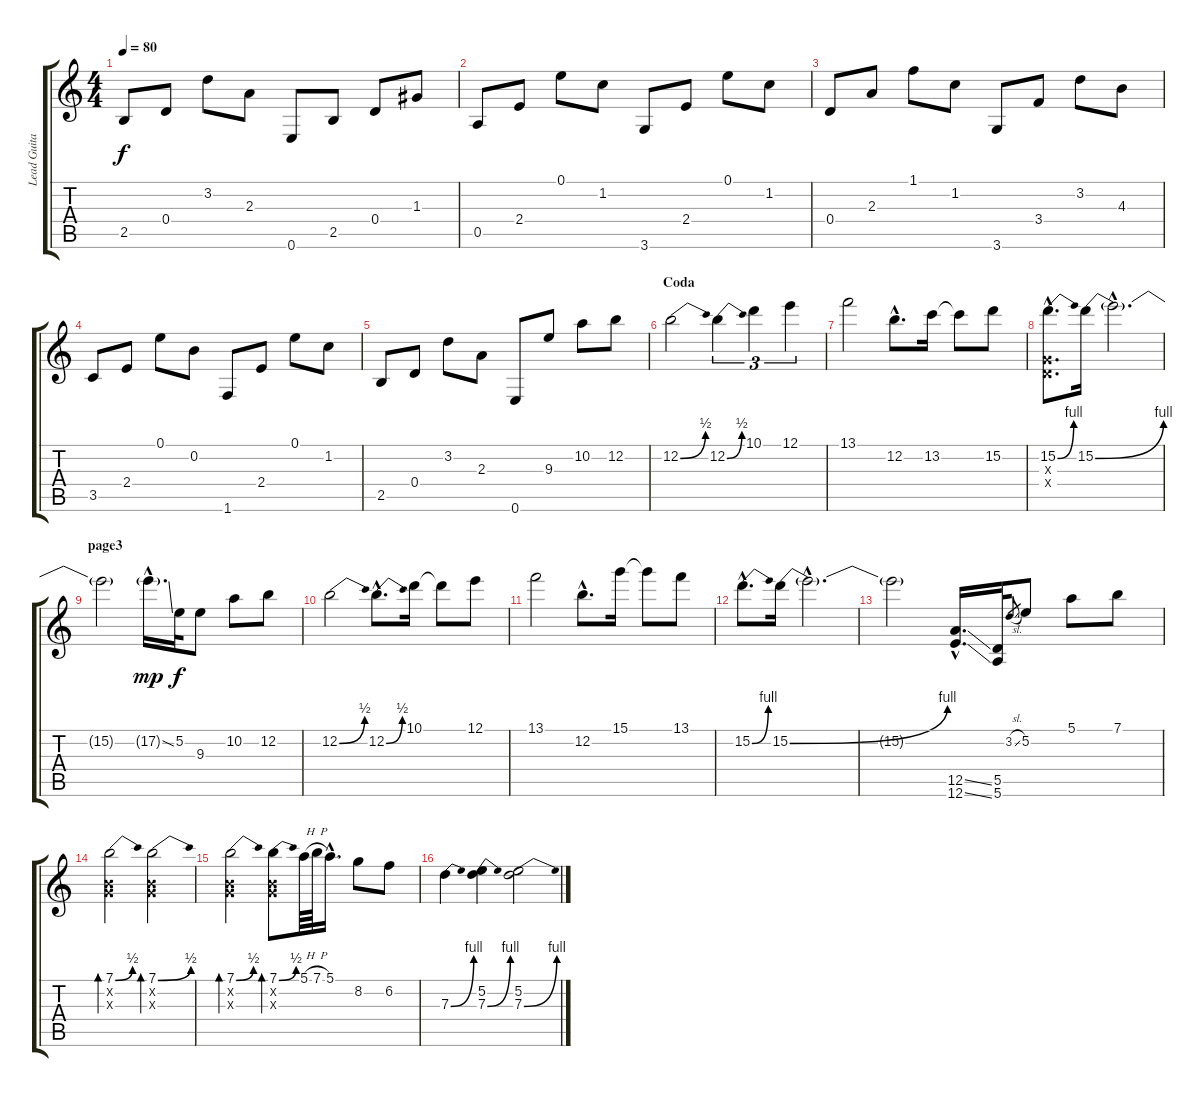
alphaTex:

\track ("Lead Guitar" "Lead Guita") {instrument overdrivenguitar}
\staff {score tabs}
\tuning (E4 B3 G3 D3 A2 E2) {hide}
\ts (4 4)
\tempo 80
\clef g2
\ks c
2.5.8{dy f} 0.4.8 3.2.8 2.3.8 0.6.8 2.5.8 0.4.8 1.3.8 |
0.5.8 2.4.8 0.1.8 1.2.8 3.6.8 2.4.8 0.1.8 1.2.8 |
0.4.8 2.3.8 1.1.8 1.2.8 3.6.8 3.4.8 3.2.8 4.3.8 |
3.5.8 2.4.8 0.1.8 0.2.8 1.6.8 2.4.8 0.1.8 1.2.8 |
2.5.8 0.4.8 3.2.8 2.3.8 0.6.8 9.3.8{volume 13} 10.2.8 12.2.8 |
\section ("" "Coda")
12.2{be (bend 0 0 60 2)}.2 12.2{be (bend 0 0 60 2)}.4{tu (3 2)} 10.1.4{tu (3 2)} 12.1.4{tu (3 2)} |
13.1.2 12.2{hac}.8{d} 13.2.16 13.2{t}.8 15.2.8 |
(15.2{be (bend 0 0 60 4) hac} 0.3{hac x} 0.4{hac x}).8{d} 15.2{be (bend 0 0 60 4)}.16 15.2{hac t}.2{d} |
\section ("" "page3")
15.2{t}.2 17.2{ss g hac}.16{d dy mp} 5.2.32{dy f} 9.3.8 10.2.8 12.2.8 |
12.2{be (bend 0 0 60 2)}.2 12.2{be (bend 0 0 60 2) hac}.8{d} 10.1.16 10.1{t}.8 12.1.8 |
13.1.2 12.2{hac}.8{d} 15.1.16 15.1{t}.8 13.1.8 |
15.2{be (bend 0 0 60 4) hac}.8{d} 15.2{be (bend 0 0 60 4)}.16 15.2{hac t}.2{d} |
15.2{t}.2 (12.5{ss hac} 12.6{ss hac}).16{d} (5.5 5.6).32 3.2{sl}.8{gr} 5.2.8 5.1.8 7.1.8 |
(7.1{be (bend 0 0 60 2)} 0.2{x} 0.3{x}).2{bd 60} (7.1{be (bend 0 0 60 2)} 0.2{x} 0.3{x}).2{bd 60} |
(7.1{be (bend 0 0 60 2)} 0.2{x} 0.3{x}).2{bd 60} (7.1{be (bend 0 0 60 2)} 0.2{x} 0.3{x}).8{bd 60} 5.1{h}.64 7.1{h}.64 5.1{hac}.16{d} 8.2.8 6.2.8 |
7.3{be (bend 0 0 60 4)}.4 (5.2 7.3{be (bend 0 0 60 4)}).4 (5.2 7.3{be (bend 0 0 60 4)}).2
